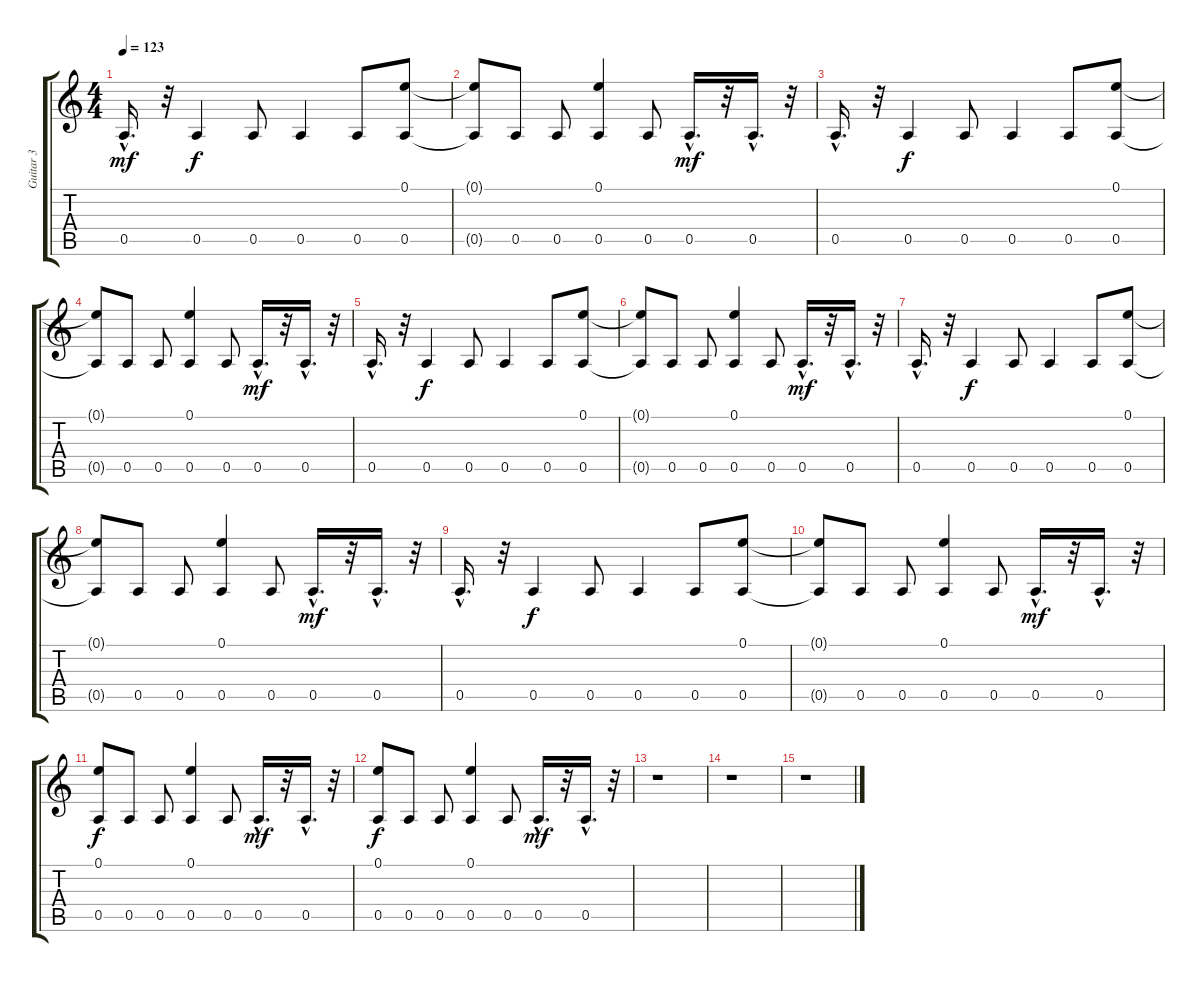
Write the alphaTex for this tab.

\track ("Guitar 3" "Guitar 3") {instrument overdrivenguitar}
\staff {score tabs}
\tuning (E4 B3 G3 D3 A2 E2) {hide}
\ts (4 4)
\tempo 123
\clef g2
\ks c
0.5{hac}.16{d dy mf} r.32 0.5.4{dy f} 0.5.8 0.5.4 0.5.8 (0.1 0.5).8 |
(0.1{t} 0.5{t}).8 0.5.8 0.5.8 (0.1 0.5).4 0.5.8 0.5{hac}.16{d dy mf} r.32 0.5{hac}.16{d} r.32 |
0.5{hac}.16{d} r.32 0.5.4{dy f} 0.5.8 0.5.4 0.5.8 (0.1 0.5).8 |
(0.1{t} 0.5{t}).8 0.5.8 0.5.8 (0.1 0.5).4 0.5.8 0.5{hac}.16{d dy mf} r.32 0.5{hac}.16{d} r.32 |
0.5{hac}.16{d} r.32 0.5.4{dy f} 0.5.8 0.5.4 0.5.8 (0.1 0.5).8 |
(0.1{t} 0.5{t}).8 0.5.8 0.5.8 (0.1 0.5).4 0.5.8 0.5{hac}.16{d dy mf} r.32 0.5{hac}.16{d} r.32 |
0.5{hac}.16{d} r.32 0.5.4{dy f} 0.5.8 0.5.4 0.5.8 (0.1 0.5).8 |
(0.1{t} 0.5{t}).8 0.5.8 0.5.8 (0.1 0.5).4 0.5.8 0.5{hac}.16{d dy mf} r.32 0.5{hac}.16{d} r.32 |
0.5{hac}.16{d} r.32 0.5.4{dy f} 0.5.8 0.5.4 0.5.8 (0.1 0.5).8 |
(0.1{t} 0.5{t}).8 0.5.8 0.5.8 (0.1 0.5).4 0.5.8 0.5{hac}.16{d dy mf} r.32 0.5{hac}.16{d} r.32 |
(0.1 0.5).8{dy f} 0.5.8 0.5.8 (0.1 0.5).4 0.5.8 0.5{hac}.16{d dy mf} r.32 0.5{hac}.16{d} r.32 |
(0.1 0.5).8{dy f} 0.5.8 0.5.8 (0.1 0.5).4 0.5.8 0.5{hac}.16{d dy mf} r.32 0.5{hac}.16{d} r.32 |
r.1 |
r.1 |
r.1
